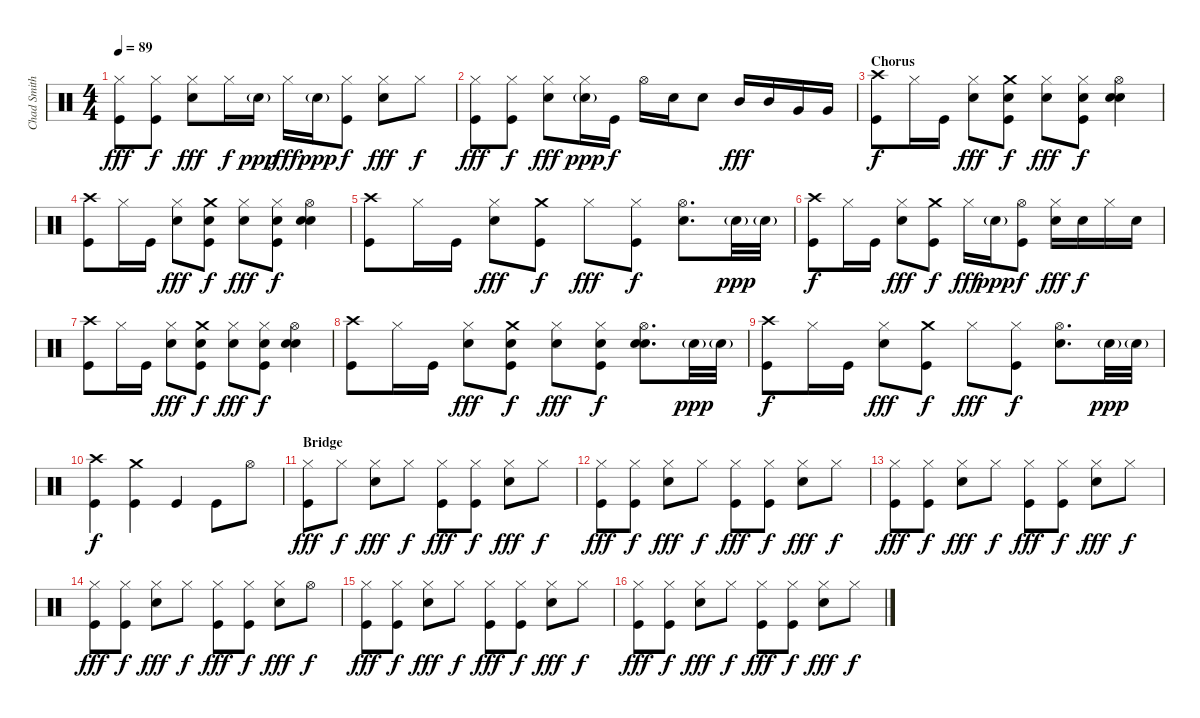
\track ("Chad Smith" "Chad Smith") {instrument percussion}
\staff {score}
\articulation defaults
\ts (4 4)
\tempo 89
\clef neutral
\ks c
("Hi-Hat (closed)" "Kick (hit)").8{dy fff} ("Hi-Hat (closed)" "Kick (hit)").8{dy f} ("Hi-Hat (closed)" "Snare (hit) 2").8{dy fff} "Hi-Hat (closed)".16{dy f} "Snare (hit) 2"{g}.16{dy ppp} "Hi-Hat (closed)".16{dy fff} "Snare (hit) 2"{g}.16{dy ppp} ("Hi-Hat (closed)" "Kick (hit)").8{dy f} ("Hi-Hat (closed)" "Snare (hit) 2").8{dy fff} "Hi-Hat (closed)".8{dy f} |
("Hi-Hat (closed)" "Kick (hit)").8{dy fff} ("Hi-Hat (closed)" "Kick (hit)").8{dy f} ("Hi-Hat (closed)" "Snare (hit) 2").8{dy fff} ("Hi-Hat (closed)" "Snare (hit) 2"{g}).16{dy ppp} "Kick (hit)".16{dy f} "Hi-Hat (open)".16 "Snare (hit) 2".16 "Snare (hit) 2".8 "Mid Tom (hit)".16{dy fff} "Mid Tom (hit)".16 "Very Low Tom (hit)".16 "Very Low Tom (hit)".16 |
\section ("" "Chorus")
("Crash high (hit)" "Kick (hit)").8{dy f} "Hi-Hat (closed)".16 "Kick (hit)".16 ("Hi-Hat (closed)" "Snare (hit) 2").8{dy fff} ("Crash medium (hit)" "Hand Clap (hit)" "Kick (hit)").8{dy f} ("Hi-Hat (closed)" "Hand Clap (hit)").8{dy fff} ("Hi-Hat (closed)" "Hand Clap (hit)" "Kick (hit)").8{dy f} ("Hi-Hat (open)" "Hand Clap (hit)" "Snare (hit) 2").4 |
("Crash high (hit)" "Kick (hit)").8 "Hi-Hat (closed)".16 "Kick (hit)".16 ("Hi-Hat (closed)" "Snare (hit) 2").8{dy fff} ("Crash medium (hit)" "Hand Clap (hit)" "Kick (hit)").8{dy f} ("Hi-Hat (closed)" "Hand Clap (hit)").8{dy fff} ("Hi-Hat (closed)" "Hand Clap (hit)" "Kick (hit)").8{dy f} ("Hi-Hat (open)" "Hand Clap (hit)" "Snare (hit) 2").4 |
("Crash high (hit)" "Kick (hit)").8 "Hi-Hat (closed)".16 "Kick (hit)".16 ("Hi-Hat (closed)" "Snare (hit) 2").8{dy fff} ("Crash medium (hit)" "Kick (hit)").8{dy f} "Hi-Hat (closed)".8{dy fff} ("Hi-Hat (closed)" "Kick (hit)").8{dy f} ("Hi-Hat (open)" "Snare (hit) 2").8{d} "Snare (hit) 2"{g}.32{dy ppp} "Snare (hit) 2"{g}.32 |
("Crash high (hit)" "Kick (hit)").8{dy f} "Hi-Hat (closed)".16 "Kick (hit)".16 ("Hi-Hat (closed)" "Snare (hit) 2").8{dy fff} ("Crash medium (hit)" "Kick (hit)").8{dy f} "Hi-Hat (closed)".16{dy fff} "Snare (hit) 2"{g}.16{dy ppp} ("Hi-Hat (open)" "Kick (hit)").8{dy f} ("Hi-Hat (closed)" "Snare (hit) 2").16{dy fff} "Snare (hit) 2".16{dy f} "Hi-Hat (closed)".16 "Snare (hit) 2".16 |
("Crash high (hit)" "Kick (hit)").8 "Hi-Hat (closed)".16 "Kick (hit)".16 ("Hi-Hat (closed)" "Snare (hit) 2").8{dy fff} ("Crash medium (hit)" "Hand Clap (hit)" "Kick (hit)").8{dy f} ("Hi-Hat (closed)" "Hand Clap (hit)").8{dy fff} ("Hi-Hat (closed)" "Hand Clap (hit)" "Kick (hit)").8{dy f} ("Hi-Hat (open)" "Hand Clap (hit)" "Snare (hit) 2").4 |
("Crash high (hit)" "Kick (hit)").8 "Hi-Hat (closed)".16 "Kick (hit)".16 ("Hi-Hat (closed)" "Snare (hit) 2").8{dy fff} ("Crash medium (hit)" "Hand Clap (hit)" "Kick (hit)").8{dy f} ("Hi-Hat (closed)" "Hand Clap (hit)").8{dy fff} ("Hi-Hat (closed)" "Hand Clap (hit)" "Kick (hit)").8{dy f} ("Hi-Hat (open)" "Hand Clap (hit)" "Snare (hit) 2").8{d} "Snare (hit) 2"{g}.32{dy ppp} "Snare (hit) 2"{g}.32 |
("Crash high (hit)" "Kick (hit)").8{dy f} "Hi-Hat (closed)".16 "Kick (hit)".16 ("Hi-Hat (closed)" "Snare (hit) 2").8{dy fff} ("Crash medium (hit)" "Kick (hit)").8{dy f} "Hi-Hat (closed)".8{dy fff} ("Hi-Hat (closed)" "Kick (hit)").8{dy f} ("Hi-Hat (open)" "Snare (hit) 2").8{d} "Snare (hit) 2"{g}.32{dy ppp} "Snare (hit) 2"{g}.32 |
("Crash high (hit)" "Kick (hit)").4{dy f} ("Crash medium (hit)" "Kick (hit)").4 "Kick (hit)".4 "Kick (hit)".8 "Hi-Hat (open)".8 |
\section ("" "Bridge")
("Hi-Hat (closed)" "Kick (hit)").8{dy fff} "Hi-Hat (closed)".8{dy f} ("Hi-Hat (closed)" "Snare (hit) 2").8{dy fff} "Hi-Hat (closed)".8{dy f} ("Hi-Hat (closed)" "Kick (hit)").8{dy fff} ("Hi-Hat (closed)" "Kick (hit)").8{dy f} ("Hi-Hat (closed)" "Snare (hit) 2").8{dy fff} "Hi-Hat (closed)".8{dy f} |
("Hi-Hat (closed)" "Kick (hit)").8{dy fff} ("Hi-Hat (closed)" "Kick (hit)").8{dy f} ("Hi-Hat (closed)" "Snare (hit) 2").8{dy fff} "Hi-Hat (closed)".8{dy f} ("Hi-Hat (closed)" "Kick (hit)").8{dy fff} ("Hi-Hat (closed)" "Kick (hit)").8{dy f} ("Hi-Hat (closed)" "Snare (hit) 2").8{dy fff} "Hi-Hat (closed)".8{dy f} |
("Hi-Hat (closed)" "Kick (hit)").8{dy fff} ("Hi-Hat (closed)" "Kick (hit)").8{dy f} ("Hi-Hat (closed)" "Snare (hit) 2").8{dy fff} "Hi-Hat (closed)".8{dy f} ("Hi-Hat (closed)" "Kick (hit)").8{dy fff} ("Hi-Hat (closed)" "Kick (hit)").8{dy f} ("Hi-Hat (closed)" "Snare (hit) 2").8{dy fff} "Hi-Hat (closed)".8{dy f} |
("Hi-Hat (closed)" "Kick (hit)").8{dy fff} ("Hi-Hat (closed)" "Kick (hit)").8{dy f} ("Hi-Hat (closed)" "Snare (hit) 2").8{dy fff} "Hi-Hat (closed)".8{dy f} ("Hi-Hat (closed)" "Kick (hit)").8{dy fff} ("Hi-Hat (closed)" "Kick (hit)").8{dy f} ("Hi-Hat (closed)" "Snare (hit) 2").8{dy fff} "Hi-Hat (open)".8{dy f} |
("Hi-Hat (closed)" "Kick (hit)").8{dy fff} ("Hi-Hat (closed)" "Kick (hit)").8{dy f} ("Hi-Hat (closed)" "Snare (hit) 2").8{dy fff} "Hi-Hat (closed)".8{dy f} ("Hi-Hat (closed)" "Kick (hit)").8{dy fff} ("Hi-Hat (closed)" "Kick (hit)").8{dy f} ("Hi-Hat (closed)" "Snare (hit) 2").8{dy fff} "Hi-Hat (closed)".8{dy f} |
("Hi-Hat (closed)" "Kick (hit)").8{dy fff} ("Hi-Hat (closed)" "Kick (hit)").8{dy f} ("Hi-Hat (closed)" "Snare (hit) 2").8{dy fff} "Hi-Hat (closed)".8{dy f} ("Hi-Hat (closed)" "Kick (hit)").8{dy fff} ("Hi-Hat (closed)" "Kick (hit)").8{dy f} ("Hi-Hat (closed)" "Snare (hit) 2").8{dy fff} "Hi-Hat (closed)".8{dy f}
